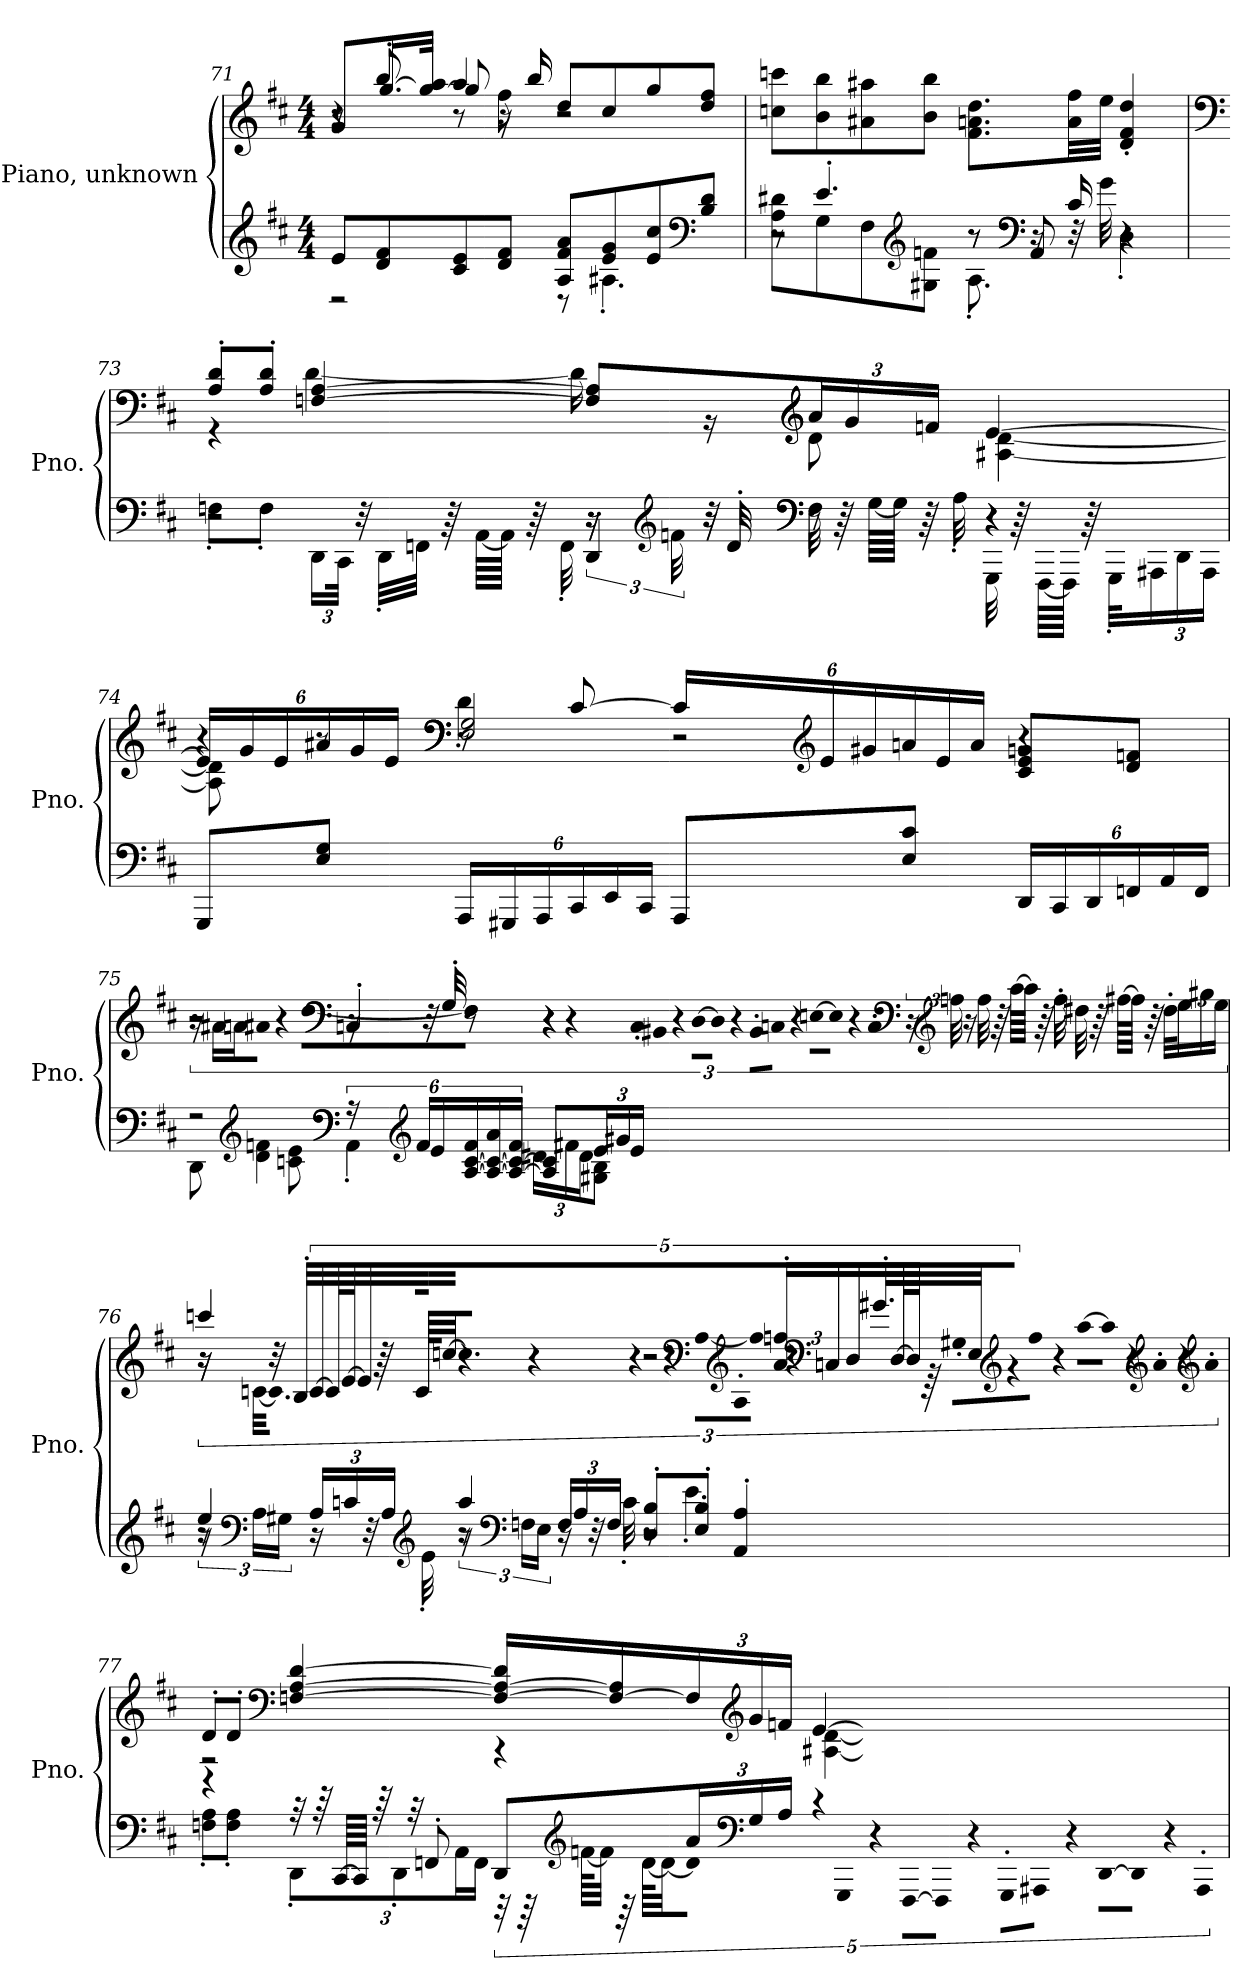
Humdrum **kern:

**kern	**kern
*part1	*part1
*staff2	*staff1
*I"Piano, unknown	*
*I'Pno.	*
!!LO:PB:g=z
*clefG2	*clefG2
*k[f#c#]	*k[f#c#]
*M4/4	*M4/4
=71	=71
*^	*^
*	*	*	*^
8e/L	2r	8r	4r	8g/L
8d/ 8f#/	.	8bb'/	.	[16.gg/L
.	.	.	.	32gg/_ 32aa/JJk
8c#/ 8e/	.	4aa/	8r	8gg/]
8d/ 8f#/J	.	.	8ff#\	16r
.	.	.	.	16bb/
8A/ 8f#/ 8a/L	8r	2r	2r	8dd/L
8e/ 8g/	4.A#X'\	.	.	8cc#/
8e/ 8cc#/	.	.	.	8gg/
*clefF4	*	*	*	*
8B/ 8d/J	.	.	.	8dd/ 8ff#/J
*	*	*v	*v	*v
=72	=72	=72
*	*^	*
2r	8A\ 8d#X\L	8r	8ccn\ 8cccn\L
.	8G\	4.e'/	8b\ 8bb\
.	8F#\	.	8a#X\ 8aa#X\
*clefG2	*	*	*
.	8G#X\ 8fn\J	.	8b\ 8bb\J
8r	8.A'\	8r	8.f#\ 8.an\ 8.dd\L
*clefF4	*	*	*
16r	.	8AA/	.
16c#/	32r	.	32a\ 32ff#\LL
.	32g\	.	32ee\JJJ
4r	4D'\	4r	4d/' 4f#/' 4dd/'
!!LO:LB:g=z
=73	=73	=73	=73
*	*	*	*clefF4
*	*	*	*^
2r	8Fn'\L	2r	8A/' 8d/'L	4r
.	8F'\J	.	8A/' 8d/'J	.
*	*Xbrackettup	*	*	*
.	24DD\LL	.	[4Fn/ [4A/	[4d\
.	48CC#\JJk	.	.	.
.	32r	.	.	.
.	32DD'\LLL	.	.	.
.	32FFn\JJJ	.	.	.
.	64r	.	.	.
.	[64AA\LLLL	.	.	.
.	64AA\JJJJ]	.	.	.
.	64r	.	.	.
.	32FF'\	.	.	.
*	*brackettup	*	*	*
16r	24r	4DD'/	8F/] 8A/]L	16d\]
*clefG2	*	*	*	*
.	48fn\	.	.	.
32r	16r	.	.	16r
32d'/	.	.	.	.
*clefF4	*	*	*clefG2	*
*	*	*	*Xbrackettup	*
8r	32F\	.	24a/L	8d\
.	64r	.	.	.
.	.	.	24g/	.
.	[64G\LLLL	.	.	.
.	64G\JJJJ]	.	.	.
.	64r	.	.	.
.	.	.	24fn/JJ	.
.	32A'\	.	.	.
4r	32GGG\	4r	[4e/	[4A#X\ [4d\
.	64r	.	.	.
.	[64FFF#\LLLL	.	.	.
.	64FFF#\JJJJ]	.	.	.
.	64r	.	.	.
.	32GGG'\KLL	.	.	.
*	*Xbrackettup	*	*	*
.	24AAA#X\	.	.	.
.	24DD\	.	.	.
.	24AAA#\JJ	.	.	.
*v	*v	*v	*	*
!!LO:LB:g=z
=74	=74	=74
*	*	*^
8GGG/L	24e/LL]	8A#\] 8d\]	4r
.	24g/	.	.
.	24e/	.	.
8E/ 8G/J	24a#X/	8r	.
.	24g/	.	.
.	24e/JJ	.	.
*	*clefF4	*	*
24AAA/LL	8r	4d'\	2E/ 2G/
24GGG#X/	.	.	.
24AAA/	.	.	.
24CC#/	[8c#/	.	.
24EE/	.	.	.
24CC#/JJ	.	.	.
8AAA/L	24c#/LL]	2r	.
*	*clefG2	*	*
.	24e/	.	.
.	24g#X/	.	.
8E/ 8c#/J	24an/	.	.
.	24e/	.	.
.	24a/JJ	.	.
24DD/LL	8c#/ 8e/ 8gn/L	.	4r
24CC#/	.	.	.
24DD/	.	.	.
24FFn/	8d/ 8fn/J	.	.
24AA/	.	.	.
24FF/JJ	.	.	.
!!LO:LB:g=z	!!	!!
=75	=75	=75	=75
*^	*	*	*
*	*	*	*brackettup	*
2r	8DD\	2r	24r	2r
.	.	.	24a#X\LL	.
.	.	.	24an\	.
*clefG2	*	*	*	*
.	4d\ 4fn\	.	32a#X\JJk	.
.	.	.	64r	.
.	.	.	[64dd\LLLL	.
.	.	.	64dd\JJJJ]	.
.	.	.	64r	.
.	.	.	32a#'\	.
.	.	.	32g#X\	.
.	.	.	64r	.
.	.	.	[64b\LLLL	.
.	.	.	64b\JJJJ]	.
.	.	.	64r	.
.	.	.	32g#'\LLL	.
.	8cn\ 8e\	.	32an\JJJ	.
.	.	.	64r	.
.	.	.	[64ccn\LLLL	.
.	.	.	64cc\JJJJ]	.
.	.	.	64r	.
.	.	.	32a'\	.
*clefF4	*	*clefF4	*	*
*brackettup	*	*	*	*
24r	4AA'\	16r	24r	4Cn'/
*clefG2	*	*clefG2	*	*
24f/LL	.	.	48ffn\	.
.	.	32r	16r	.
24e/	.	.	.	.
.	.	32ee'/	.	.
*Xbrackettup	*	*	*	*
[24A/ [24c/ 24f/	.	8r	32ff\	.
.	.	.	64r	.
24A/_ 24c/_ 24a/	.	.	.	.
.	.	.	[64aa\LLLL	.
.	.	.	64aa\JJJJ]	.
.	.	.	64r	.
24A/_ 24c/_ 24f/JJ	.	.	.	.
.	.	.	32ff'\	.
8A/] 8c/]L	24d#X\LL	4r	32dd#X\	4r
.	.	.	64r	.
.	24f#X\	.	.	.
.	.	.	[64ff#X\LLLL	.
.	.	.	64ff#\JJJJ]	.
.	.	.	64r	.
.	24d#\J	.	.	.
.	.	.	32dd#'\KLL	.
*	*	*	*Xbrackettup	*
24e/L	8G#X\ 8B\J	.	24ee\	.
24g#X/	.	.	24gg#X\	.
24e/JJ	.	.	24ee\JJ	.
!!LO:LB:g=z	!!	!!
=76	=76	=76	=76	=76
*	*brackettup	*	*brackettup	*
*	*^	*	*	*
4ee/	24r	8r	4cccn/	24r	16r
*clefF4	*	*	*	*	*
.	24A\LL	.	.	[48cn\KKL	.
.	.	.	.	8.c\J]	32r
.	24G#X\JJ	.	.	.	.
.	.	.	.	.	32B'/LLL
*	*	*Xbrackettup	*	*	*
.	16r	24A/LL	.	.	[40c/
.	.	.	.	.	80c/L]
.	.	.	.	.	[80e/J
.	.	24cn/	.	.	.
.	.	.	.	.	40e/JJJ]
.	32r	.	.	.	.
.	.	.	.	.	80r
.	.	24A/JJ	.	.	.
.	.	.	.	.	80c/KLLL
*clefG2	*	*	*	*	*
.	32e'\	.	.	.	.
.	.	.	.	.	[40ccn/JJ
*	*brackettup	*	*	*	*
4aa/	24r	8r	4r	32r	8.cc/J]
.	.	.	.	64r	.
*clefF4	*	*	*	*	*
.	24Fn\LL	.	.	.	.
*	*	*	*clefF4	*	*
.	.	.	.	[64A\LLLL	.
.	.	.	.	64A\JJJJ]	.
.	.	.	.	64r	.
.	24E\JJ	.	.	.	.
.	.	.	.	32G#X'\LLL	.
*	*	*Xbrackettup	*	*	*
.	16r	24F/LL	.	32A\JJJ	.
.	.	.	.	64r	.
.	.	24A/	.	.	.
.	.	.	.	[64c\LLLL	.
.	32r	.	.	64c\JJJJ]	32r
.	.	.	.	64r	.
.	.	24F/JJ	.	.	.
*	*	*	*clefG2	*	*
.	32c'\	.	.	32a'\	32A'/
*	*	*	*	*	*Xbrackettup
2r	8r	8D/' 8B/'L	2r	4r	24a/' 24ffn/'LL
*	*	*	*clefF4	*	*
.	.	.	.	.	24Cn/
.	.	.	.	.	24D/
.	4.e'\	8E/' 8B/'J	.	.	32.g#X'/L
.	.	.	.	.	[64D/L
.	.	.	.	.	64D/JJJJ]
.	.	.	.	.	64r
.	.	.	.	.	32E/
*	*	*	*clefG2	*	*
.	.	4AA/' 4A/'	.	4a'\	4r
*	*v	*v	*	*	*
*	*	*	*v	*v
!!LO:LB:g=z
=77	=77	=77	=77
4r	8Fn\' 8A\'L	8d'/L	2r
.	8F\' 8A\'J	8d'/J	.
*	*	*clefF4	*
32r	12DD'\L	[4Fn/ [4A/ [4d/	.
64r	.	.	.
[64CC#/LLLL	.	.	.
64CC#/JJJJ]	.	.	.
64r	.	.	.
.	12DD'\	.	.
32r	.	.	.
8FFn'/	.	.	.
.	24AA\L	.	.
.	24FF\JJ	.	.
*	*brackettup	*	*
8DD/L	40r	16F/_ 16A/_ 16d/]LL	4r
.	80r	.	.
*clefG2	*	*	*
.	[80fn\KLLL	.	.
.	40f\JJJ]	.	.
.	.	16F/_ 16A/]	.
.	80r	.	.
.	[80d\KLLL	.	.
.	40d\JJ_	.	.
*Xbrackettup	*	*	*
24a/L	8d\J]	24F/]	.
*clefF4	*	*clefG2	*
24G/	.	24g/	.
24A/JJ	.	24fn/JJ	.
4r	32GGG\	[4e/	[4A#X\ [4d\
.	64r	.	.
.	[64FFF#\LLLL	.	.
.	64FFF#\JJJJ]	.	.
.	64r	.	.
.	32GGG'\LLL	.	.
.	32AAA#X\JJJ	.	.
.	64r	.	.
.	[64DD\LLLL	.	.
.	64DD\JJJJ]	.	.
.	64r	.	.
.	32AAA#'\	.	.
*v	*v	*	*
*	*v	*v
=	=
*-	*-
